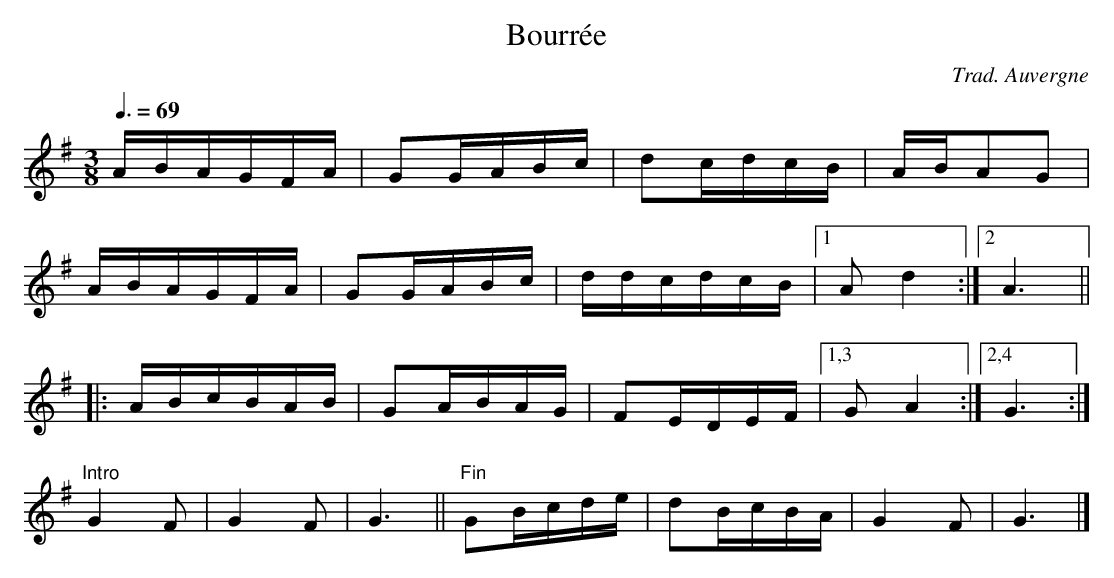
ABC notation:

X:1
T:Bourrée
C:Trad. Auvergne
L:1/16
M:3/8
Q:3/8=69
K:G
ABAGFA|G2GABc|d2cdcB|ABA2G2|
ABAGFA|G2GABc|ddcdcB|1A2d4:|2A6||
|:ABcBAB|G2ABAG|F2EDEF|1,3G2A4:|2,4G6:|
"Intro"G4F2|G4F2|G6||"Fin"G2Bcde|d2BcBA|G4F2|G6|]
